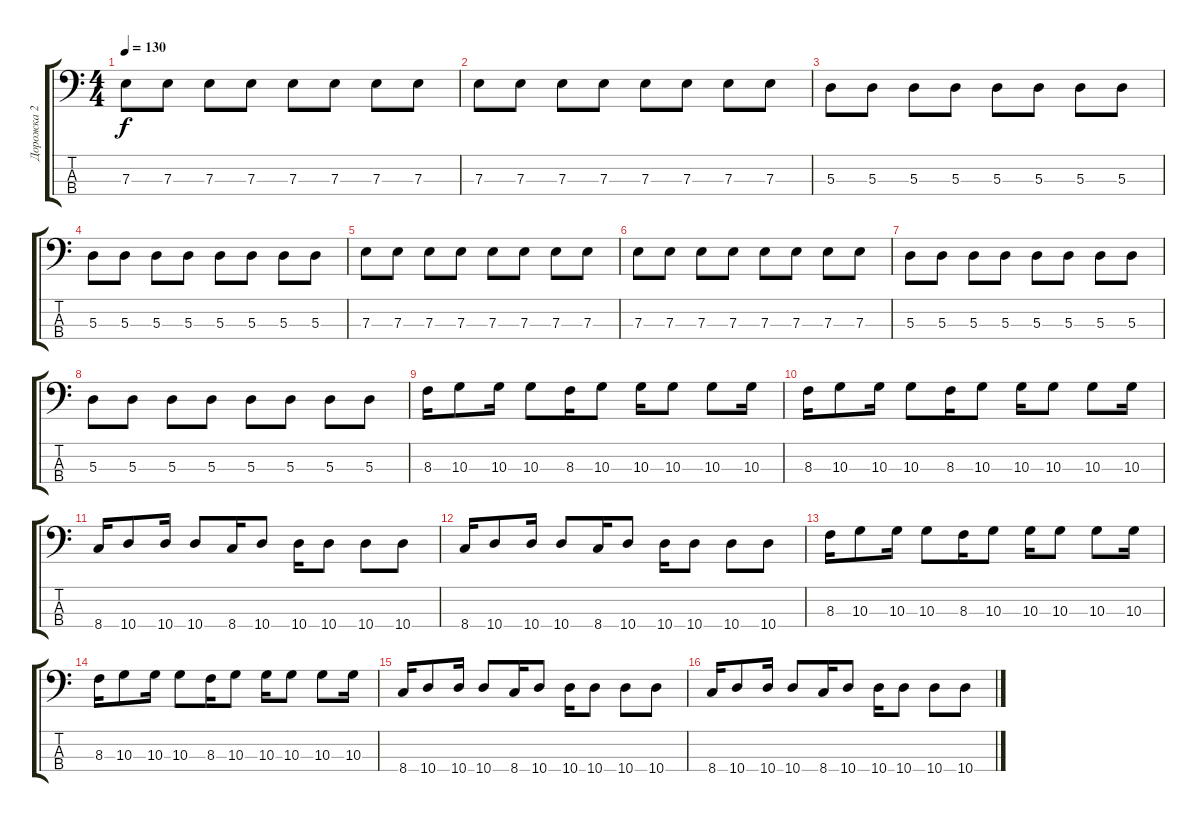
\track ("Дорожка 2" "Дорожка 2") {instrument electricbassfinger}
\staff {score tabs}
\tuning (G2 D2 A1 E1) {hide}
\ts (4 4)
\tempo 130
\clef f4
\ks c
7.3.8{dy f} 7.3.8 7.3.8 7.3.8 7.3.8 7.3.8 7.3.8 7.3.8 |
7.3.8 7.3.8 7.3.8 7.3.8 7.3.8 7.3.8 7.3.8 7.3.8 |
5.3.8 5.3.8 5.3.8 5.3.8 5.3.8 5.3.8 5.3.8 5.3.8 |
5.3.8 5.3.8 5.3.8 5.3.8 5.3.8 5.3.8 5.3.8 5.3.8 |
7.3.8 7.3.8 7.3.8 7.3.8 7.3.8 7.3.8 7.3.8 7.3.8 |
7.3.8 7.3.8 7.3.8 7.3.8 7.3.8 7.3.8 7.3.8 7.3.8 |
5.3.8 5.3.8 5.3.8 5.3.8 5.3.8 5.3.8 5.3.8 5.3.8 |
5.3.8 5.3.8 5.3.8 5.3.8 5.3.8 5.3.8 5.3.8 5.3.8 |
8.3.16 10.3.8 10.3.16 10.3.8 8.3.16 10.3.8 10.3.16 10.3.8 10.3.8 10.3.16 |
8.3.16 10.3.8 10.3.16 10.3.8 8.3.16 10.3.8 10.3.16 10.3.8 10.3.8 10.3.16 |
8.4.16 10.4.8 10.4.16 10.4.8 8.4.16 10.4.8 10.4.16 10.4.8 10.4.8 10.4.8 |
8.4.16 10.4.8 10.4.16 10.4.8 8.4.16 10.4.8 10.4.16 10.4.8 10.4.8 10.4.8 |
8.3.16 10.3.8 10.3.16 10.3.8 8.3.16 10.3.8 10.3.16 10.3.8 10.3.8 10.3.16 |
8.3.16 10.3.8 10.3.16 10.3.8 8.3.16 10.3.8 10.3.16 10.3.8 10.3.8 10.3.16 |
8.4.16 10.4.8 10.4.16 10.4.8 8.4.16 10.4.8 10.4.16 10.4.8 10.4.8 10.4.8 |
8.4.16 10.4.8 10.4.16 10.4.8 8.4.16 10.4.8 10.4.16 10.4.8 10.4.8 10.4.8
